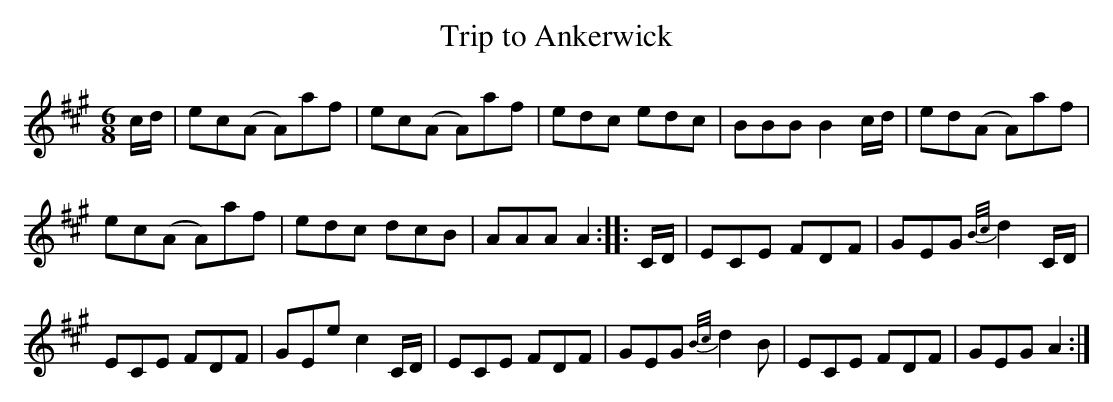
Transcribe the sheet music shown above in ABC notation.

X:1
T:Trip to Ankerwick
M:6/8
L:1/8
K:A
c/d/ | ec(A A)af | ec(A A)af | edc edc | BBB B2 c/d/ | ed(A A)af |
ec(A A)af | edc dcB | AAA A2::C/D/ | ECE FDF | GEG {B/c/}d2 C/D/ |
ECE FDF | GEe c2C/D/ | ECE FDF | GEG {B/c/}d2B | ECE FDF | GEG A2 :|
